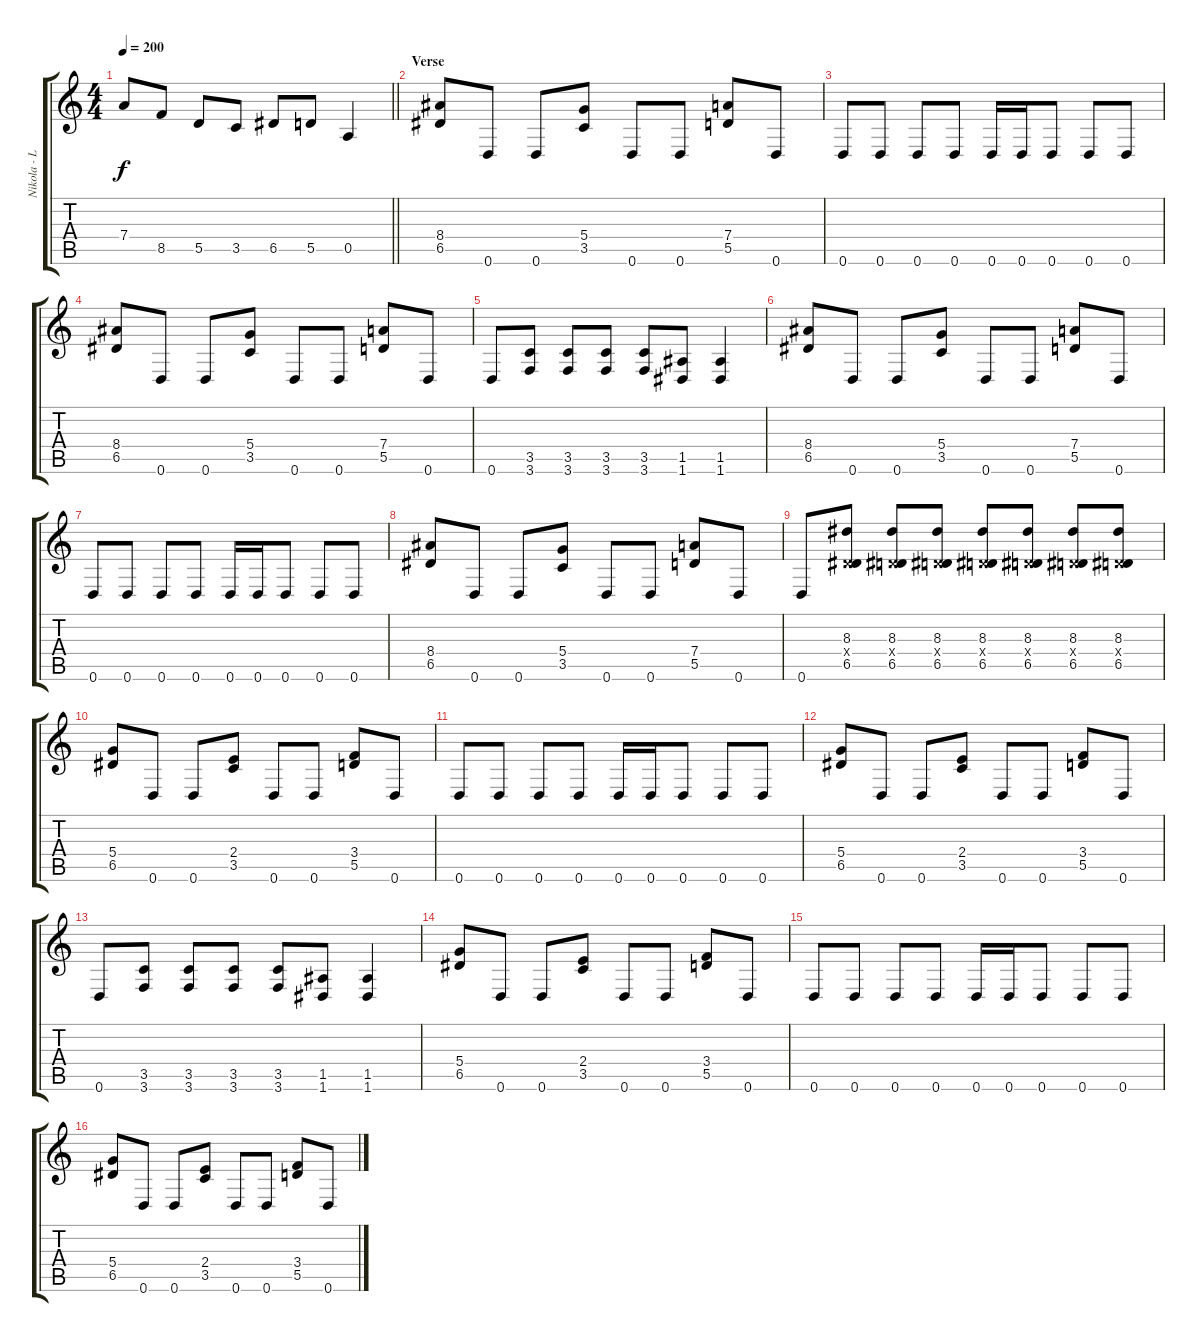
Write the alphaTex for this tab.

\track ("Nikola - Lead Guitar" "Nikola - L") {instrument distortionguitar}
\staff {score tabs}
\tuning (E4 B3 G3 D3 A2 D2) {hide}
\ts (4 4)
\tempo 200
\clef g2
\barLineRight lightlight
\ks c
7.4{t}.8{dy f} 8.5.8 5.5.8 3.5.8 6.5.8 5.5.8 0.5.4 |
\section ("" "Verse ")
(8.4 6.5).8 0.6.8 0.6.8 (5.4 3.5).8 0.6.8 0.6.8 (7.4 5.5).8 0.6.8 |
0.6.8 0.6.8 0.6.8 0.6.8 0.6.16 0.6.16 0.6.8 0.6.8 0.6.8 |
(8.4 6.5).8 0.6.8 0.6.8 (5.4 3.5).8 0.6.8 0.6.8 (7.4 5.5).8 0.6.8 |
0.6.8 (3.5 3.6).8 (3.5 3.6).8 (3.5 3.6).8 (3.5 3.6).8 (1.5 1.6).8 (1.5 1.6).4 |
(8.4 6.5).8 0.6.8 0.6.8 (5.4 3.5).8 0.6.8 0.6.8 (7.4 5.5).8 0.6.8 |
0.6.8 0.6.8 0.6.8 0.6.8 0.6.16 0.6.16 0.6.8 0.6.8 0.6.8 |
(8.4 6.5).8 0.6.8 0.6.8 (5.4 3.5).8 0.6.8 0.6.8 (7.4 5.5).8 0.6.8 |
0.6.8 (8.3 0.4{x} 6.5).8 (8.3 0.4{x} 6.5).8 (8.3 0.4{x} 6.5).8 (8.3 0.4{x} 6.5).8 (8.3 0.4{x} 6.5).8 (8.3 0.4{x} 6.5).8 (8.3 0.4{x} 6.5).8 |
(5.4 6.5).8 0.6.8 0.6.8 (2.4 3.5).8 0.6.8 0.6.8 (3.4 5.5).8 0.6.8 |
0.6.8 0.6.8 0.6.8 0.6.8 0.6.16 0.6.16 0.6.8 0.6.8 0.6.8 |
(5.4 6.5).8 0.6.8 0.6.8 (2.4 3.5).8 0.6.8 0.6.8 (3.4 5.5).8 0.6.8 |
0.6.8 (3.5 3.6).8 (3.5 3.6).8 (3.5 3.6).8 (3.5 3.6).8 (1.5 1.6).8 (1.5 1.6).4 |
(5.4 6.5).8 0.6.8 0.6.8 (2.4 3.5).8 0.6.8 0.6.8 (3.4 5.5).8 0.6.8 |
0.6.8 0.6.8 0.6.8 0.6.8 0.6.16 0.6.16 0.6.8 0.6.8 0.6.8 |
(5.4 6.5).8 0.6.8 0.6.8 (2.4 3.5).8 0.6.8 0.6.8 (3.4 5.5).8 0.6.8
